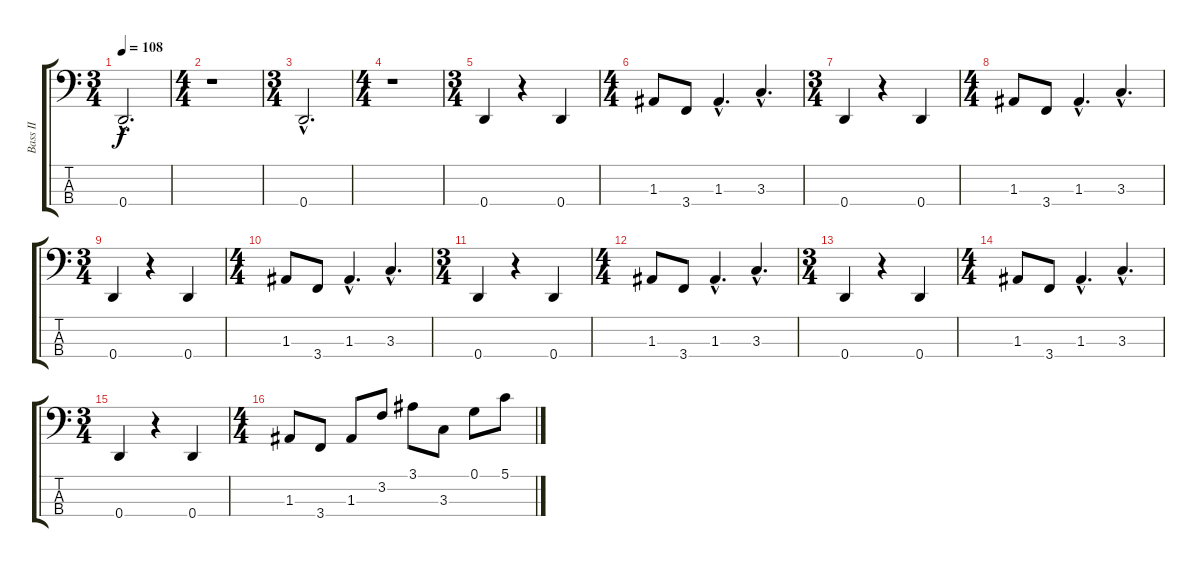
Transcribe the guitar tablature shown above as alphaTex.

\track ("Bass II" "Bass II") {instrument electricbassfinger}
\staff {score tabs}
\tuning (G2 D2 A1 D1) {hide}
\ts (3 4)
\tempo 108
\clef f4
\ks c
0.4{hac}.2{d dy f instrument electricbassfinger} |
\ts (4 4)
r.1 |
\ts (3 4)
0.4{hac}.2{d} |
\ts (4 4)
r.1 |
\ts (3 4)
0.4.4 r.4 0.4.4 |
\ts (4 4)
1.3.8 3.4.8 1.3{hac}.4{d} 3.3{hac}.4{d} |
\ts (3 4)
0.4.4 r.4 0.4.4 |
\ts (4 4)
1.3.8 3.4.8 1.3{hac}.4{d} 3.3{hac}.4{d} |
\ts (3 4)
0.4.4 r.4 0.4.4 |
\ts (4 4)
1.3.8 3.4.8 1.3{hac}.4{d} 3.3{hac}.4{d} |
\ts (3 4)
0.4.4 r.4 0.4.4 |
\ts (4 4)
1.3.8 3.4.8 1.3{hac}.4{d} 3.3{hac}.4{d} |
\ts (3 4)
0.4.4 r.4 0.4.4 |
\ts (4 4)
1.3.8 3.4.8 1.3{hac}.4{d} 3.3{hac}.4{d} |
\ts (3 4)
0.4.4 r.4 0.4.4 |
\ts (4 4)
1.3.8 3.4.8 1.3.8 3.2.8 3.1.8 3.3.8 0.1.8 5.1.8
